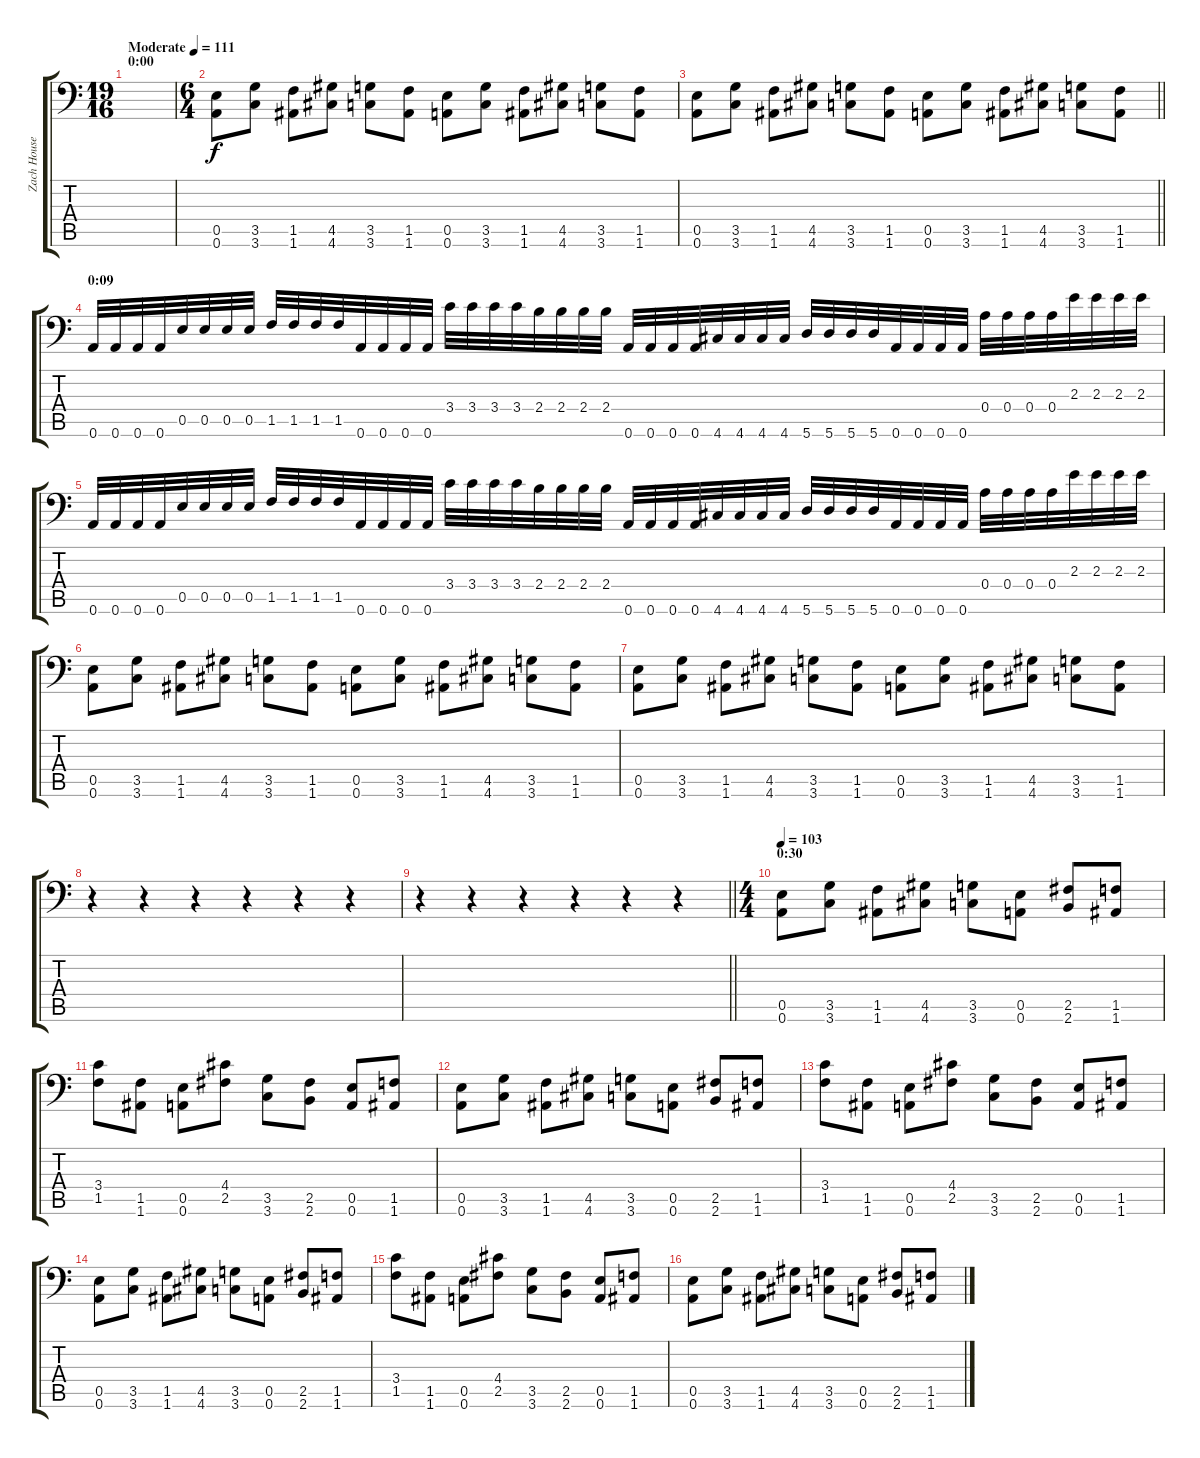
\track ("Zach Householder" "Zach House") {instrument distortionguitar}
\staff {score tabs}
\tuning (B3 Gb3 D3 A2 E2 A1) {hide}
\ts (19 16)
\section ("" "0:00")
\tempo (111 "Moderate")
\clef f4
\ks c
|
\ts (6 4)
(0.5 0.6).8 (3.5 3.6).8 (1.5 1.6).8 (4.5 4.6).8 (3.5 3.6).8 (1.5 1.6).8 (0.5 0.6).8 (3.5 3.6).8 (1.5 1.6).8 (4.5 4.6).8 (3.5 3.6).8 (1.5 1.6).8 |
\barLineRight lightlight
(0.5 0.6).8 (3.5 3.6).8 (1.5 1.6).8 (4.5 4.6).8 (3.5 3.6).8 (1.5 1.6).8 (0.5 0.6).8 (3.5 3.6).8 (1.5 1.6).8 (4.5 4.6).8 (3.5 3.6).8 (1.5 1.6).8 |
\section ("" "0:09")
0.6.32 0.6.32 0.6.32 0.6.32 0.5.32 0.5.32 0.5.32 0.5.32 1.5.32 1.5.32 1.5.32 1.5.32 0.6.32 0.6.32 0.6.32 0.6.32 3.4.32 3.4.32 3.4.32 3.4.32 2.4.32 2.4.32 2.4.32 2.4.32 0.6.32 0.6.32 0.6.32 0.6.32 4.6.32 4.6.32 4.6.32 4.6.32 5.6.32 5.6.32 5.6.32 5.6.32 0.6.32 0.6.32 0.6.32 0.6.32 0.4.32 0.4.32 0.4.32 0.4.32 2.3.32 2.3.32 2.3.32 2.3.32 |
0.6.32 0.6.32 0.6.32 0.6.32 0.5.32 0.5.32 0.5.32 0.5.32 1.5.32 1.5.32 1.5.32 1.5.32 0.6.32 0.6.32 0.6.32 0.6.32 3.4.32 3.4.32 3.4.32 3.4.32 2.4.32 2.4.32 2.4.32 2.4.32 0.6.32 0.6.32 0.6.32 0.6.32 4.6.32 4.6.32 4.6.32 4.6.32 5.6.32 5.6.32 5.6.32 5.6.32 0.6.32 0.6.32 0.6.32 0.6.32 0.4.32 0.4.32 0.4.32 0.4.32 2.3.32 2.3.32 2.3.32 2.3.32 |
(0.5 0.6).8 (3.5 3.6).8 (1.5 1.6).8 (4.5 4.6).8 (3.5 3.6).8 (1.5 1.6).8 (0.5 0.6).8 (3.5 3.6).8 (1.5 1.6).8 (4.5 4.6).8 (3.5 3.6).8 (1.5 1.6).8 |
(0.5 0.6).8 (3.5 3.6).8 (1.5 1.6).8 (4.5 4.6).8 (3.5 3.6).8 (1.5 1.6).8 (0.5 0.6).8 (3.5 3.6).8 (1.5 1.6).8 (4.5 4.6).8 (3.5 3.6).8 (1.5 1.6).8 |
r.4 r.4 r.4 r.4 r.4 r.4 |
\barLineRight lightlight
r.4 r.4 r.4 r.4 r.4 r.4 |
\ts (4 4)
\section ("" "0:30")
\tempo 103
(0.5 0.6).8 (3.5 3.6).8 (1.5 1.6).8 (4.5 4.6).8 (3.5 3.6).8 (0.5 0.6).8 (2.5 2.6).8 (1.5 1.6).8 |
(3.4 1.5).8 (1.5 1.6).8 (0.5 0.6).8 (4.4 2.5).8 (3.5 3.6).8 (2.5 2.6).8 (0.5 0.6).8 (1.5 1.6).8 |
(0.5 0.6).8 (3.5 3.6).8 (1.5 1.6).8 (4.5 4.6).8 (3.5 3.6).8 (0.5 0.6).8 (2.5 2.6).8 (1.5 1.6).8 |
(3.4 1.5).8 (1.5 1.6).8 (0.5 0.6).8 (4.4 2.5).8 (3.5 3.6).8 (2.5 2.6).8 (0.5 0.6).8 (1.5 1.6).8 |
(0.5 0.6).8 (3.5 3.6).8 (1.5 1.6).8 (4.5 4.6).8 (3.5 3.6).8 (0.5 0.6).8 (2.5 2.6).8 (1.5 1.6).8 |
(3.4 1.5).8 (1.5 1.6).8 (0.5 0.6).8 (4.4 2.5).8 (3.5 3.6).8 (2.5 2.6).8 (0.5 0.6).8 (1.5 1.6).8 |
(0.5 0.6).8 (3.5 3.6).8 (1.5 1.6).8 (4.5 4.6).8 (3.5 3.6).8 (0.5 0.6).8 (2.5 2.6).8 (1.5 1.6).8
